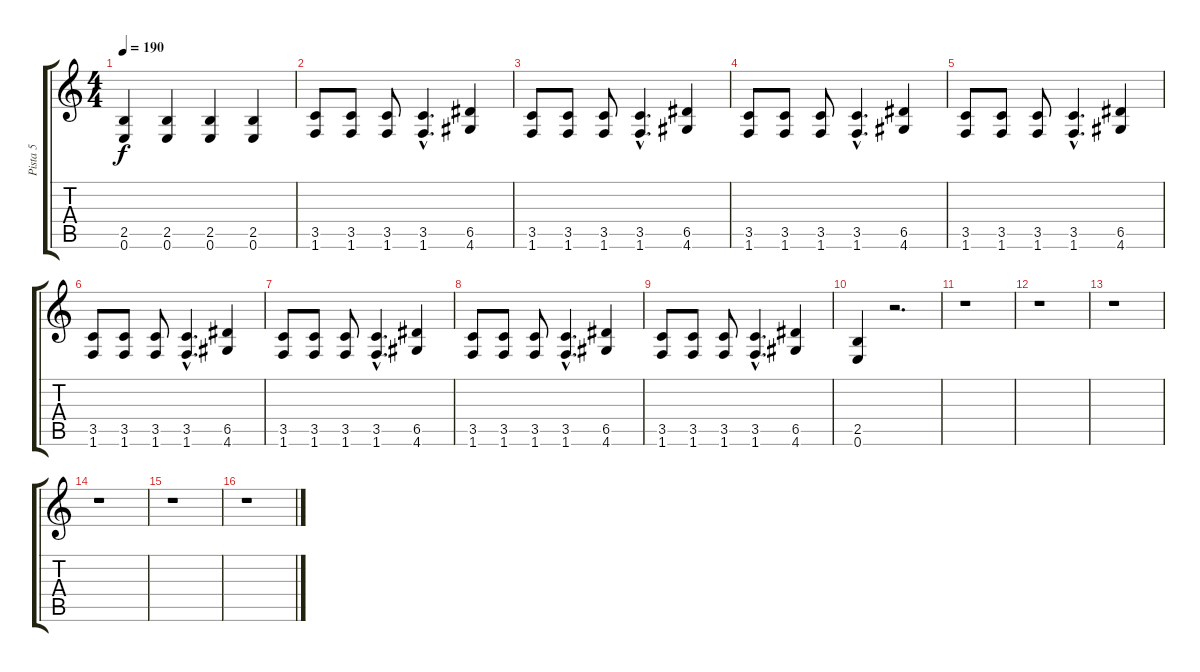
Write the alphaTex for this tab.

\track ("Pista 5" "Pista 5") {instrument distortionguitar}
\staff {score tabs}
\tuning (E4 B3 G3 D3 A2 E2) {hide}
\ts (4 4)
\tempo 190
\clef g2
\ks c
(2.5 0.6).4{dy f} (2.5 0.6).4 (2.5 0.6).4 (2.5 0.6).4 |
(3.5 1.6).8 (3.5 1.6).8 (3.5 1.6).8 (3.5{hac} 1.6{hac}).4{d} (6.5 4.6).4 |
(3.5 1.6).8 (3.5 1.6).8 (3.5 1.6).8 (3.5{hac} 1.6{hac}).4{d} (6.5 4.6).4 |
(3.5 1.6).8 (3.5 1.6).8 (3.5 1.6).8 (3.5{hac} 1.6{hac}).4{d} (6.5 4.6).4 |
(3.5 1.6).8 (3.5 1.6).8 (3.5 1.6).8 (3.5{hac} 1.6{hac}).4{d} (6.5 4.6).4 |
(3.5 1.6).8 (3.5 1.6).8 (3.5 1.6).8 (3.5{hac} 1.6{hac}).4{d} (6.5 4.6).4 |
(3.5 1.6).8 (3.5 1.6).8 (3.5 1.6).8 (3.5{hac} 1.6{hac}).4{d} (6.5 4.6).4 |
(3.5 1.6).8 (3.5 1.6).8 (3.5 1.6).8 (3.5{hac} 1.6{hac}).4{d} (6.5 4.6).4 |
(3.5 1.6).8 (3.5 1.6).8 (3.5 1.6).8 (3.5{hac} 1.6{hac}).4{d} (6.5 4.6).4 |
(2.5 0.6).4 r.2{d} |
r.1 |
r.1 |
r.1 |
r.1 |
r.1 |
r.1
